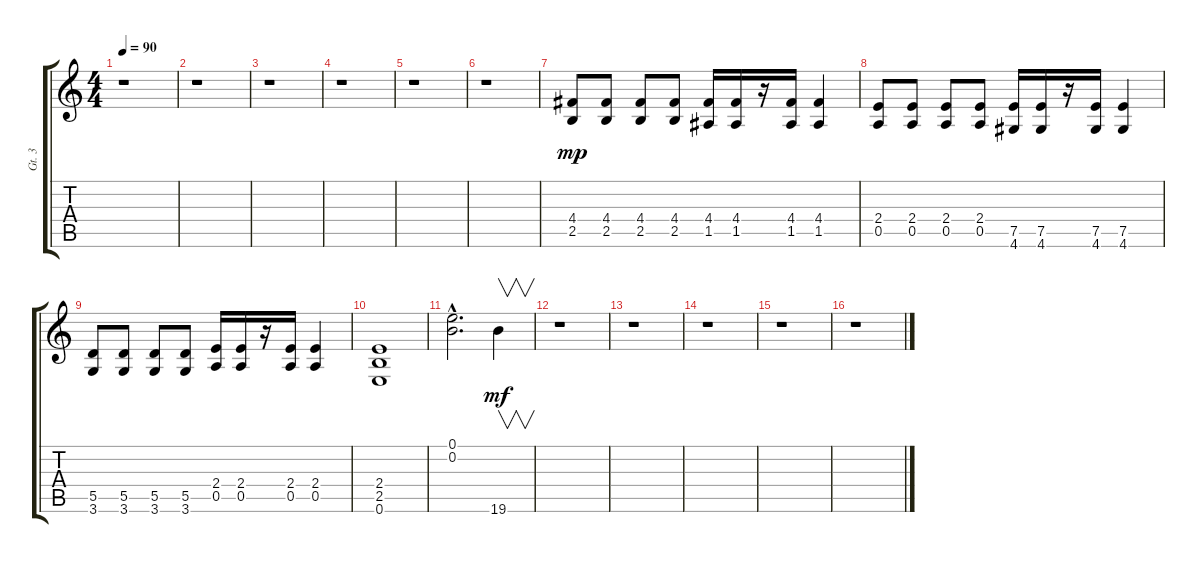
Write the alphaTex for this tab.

\track ("Gt. 3" "Gt. 3") {instrument distortionguitar}
\staff {score tabs}
\tuning (E4 B3 G3 D3 A2 E2) {hide}
\ts (4 4)
\tempo 90
\clef g2
\ks c
r.1{dy mp} |
r.1 |
r.1 |
r.1 |
r.1 |
r.1 |
(4.4 2.5).8 (4.4 2.5).8 (4.4 2.5).8 (4.4 2.5).8 (4.4 1.5).16 (4.4 1.5).16 r.16 (4.4 1.5).16 (4.4 1.5).4 |
(2.4 0.5).8 (2.4 0.5).8 (2.4 0.5).8 (2.4 0.5).8 (7.5 4.6).16 (7.5 4.6).16 r.16 (7.5 4.6).16 (7.5 4.6).4 |
(5.5 3.6).8 (5.5 3.6).8 (5.5 3.6).8 (5.5 3.6).8 (2.4 0.5).16 (2.4 0.5).16 r.16 (2.4 0.5).16 (2.4 0.5).4 |
(2.4 2.5 0.6).1 |
(0.1{hac} 0.2{hac}).2{d} 19.6.4{v dy mf} |
r.1 |
r.1 |
r.1 |
r.1 |
r.1
